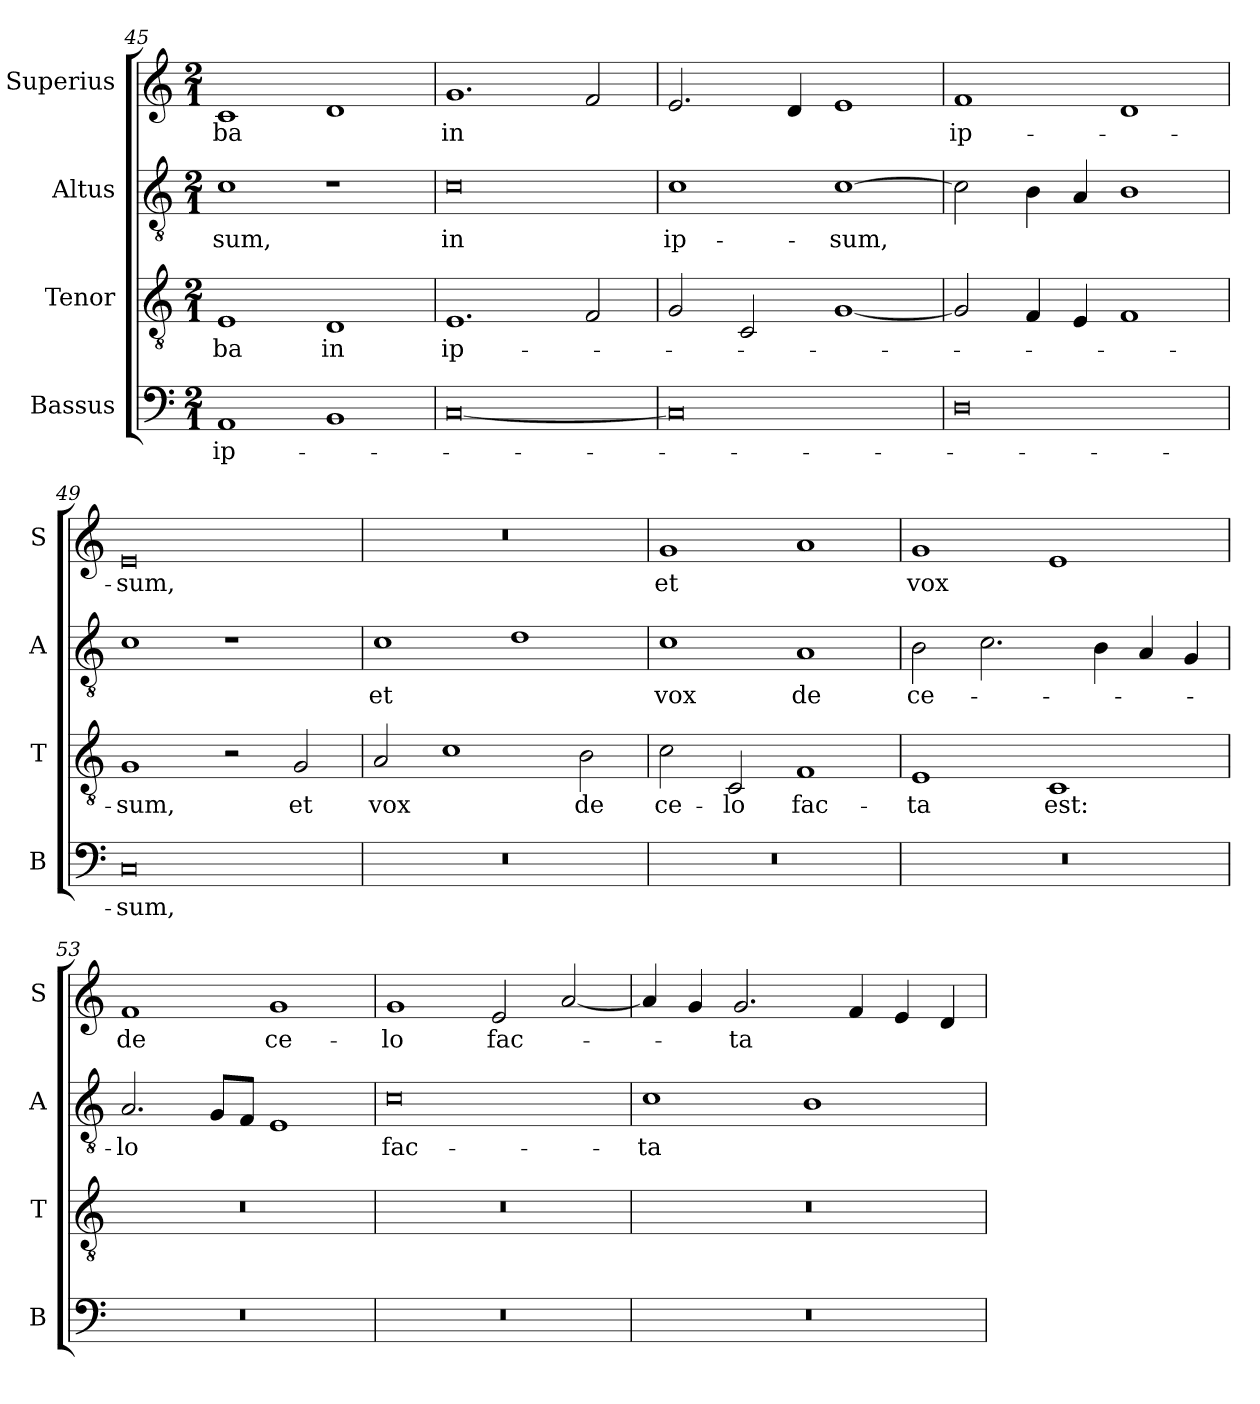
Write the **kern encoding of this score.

**kern	**text	**kern	**text	**kern	**text	**kern	**text
*part4	*part4	*part3	*part3	*part2	*part2	*part1	*part1
*staff4	*staff4	*staff3	*staff3	*staff2	*staff2	*staff1	*staff1
*I"Bassus	*	*I"Tenor	*	*I"Altus	*	*I"Superius	*
*I'B	*	*I'T	*	*I'A	*	*I'S	*
*clefF4	*	*clefGv2	*	*clefGv2	*	*clefG2	*
*k[]	*	*k[]	*	*k[]	*	*k[]	*
*M2/1	*	*M2/1	*	*M2/1	*	*M2/1	*
=45	=45	=45	=45	=45	=45	=45	=45
1AA	ip-	1E	-ba	1c	-sum,	1c	-ba
1BB	.	1D	in	1r	.	1d	.
=46	=46	=46	=46	=46	=46	=46	=46
[0C	.	1.E	ip-	0c	in	1.g	in
.	.	2F/	.	.	.	2f/	.
=47	=47	=47	=47	=47	=47	=47	=47
0C]	.	2G/	.	1c	ip-	2.e/	.
.	.	2C/	.	.	.	.	.
.	.	.	.	.	.	4d/	.
.	.	[1G	.	[1c	-sum,	1e	.
=48	=48	=48	=48	=48	=48	=48	=48
0D	.	2G/]	.	2c\]	.	1f	ip-
.	.	4F/	.	4B\	.	.	.
.	.	4E/	.	4A/	.	.	.
.	.	1F	.	1B	.	1d	.
=49	=49	=49	=49	=49	=49	=49	=49
0C	-sum,	1G	-sum,	1c	.	0e	-sum,
.	.	2r	.	1r	.	.	.
.	.	2G/	et	.	.	.	.
=50	=50	=50	=50	=50	=50	=50	=50
0r	.	2A/	vox	1c	et	0r	.
.	.	1c	.	.	.	.	.
.	.	.	.	1d	.	.	.
.	.	2B\	de	.	.	.	.
=51	=51	=51	=51	=51	=51	=51	=51
0r	.	2c\	ce-	1c	vox	1g	et
.	.	2C/	-lo	.	.	.	.
.	.	1F	fac-	1A	de	1a	.
=52	=52	=52	=52	=52	=52	=52	=52
0r	.	1E	-ta	2B\	ce-	1g	vox
.	.	.	.	2.c\	.	.	.
.	.	1C	est:	.	.	1e	.
.	.	.	.	4B\	.	.	.
.	.	.	.	4A/	.	.	.
.	.	.	.	4G/	.	.	.
=53	=53	=53	=53	=53	=53	=53	=53
0r	.	0r	.	2.A/	-lo	1f	de
.	.	.	.	8G/L	.	.	.
.	.	.	.	8F/J	.	.	.
.	.	.	.	1E	.	1g	ce-
=54	=54	=54	=54	=54	=54	=54	=54
0r	.	0r	.	0c	fac-	1g	-lo
.	.	.	.	.	.	2e/	fac-
.	.	.	.	.	.	[2a/	.
=55	=55	=55	=55	=55	=55	=55	=55
0r	.	0r	.	1c	-ta	4a/]	.
.	.	.	.	.	.	4g/	.
.	.	.	.	.	.	2.g/	-ta
.	.	.	.	1B	.	.	.
.	.	.	.	.	.	4f/	.
.	.	.	.	.	.	4e/	.
.	.	.	.	.	.	4d/	.
=	=	=	=	=	=	=	=
*-	*-	*-	*-	*-	*-	*-	*-
